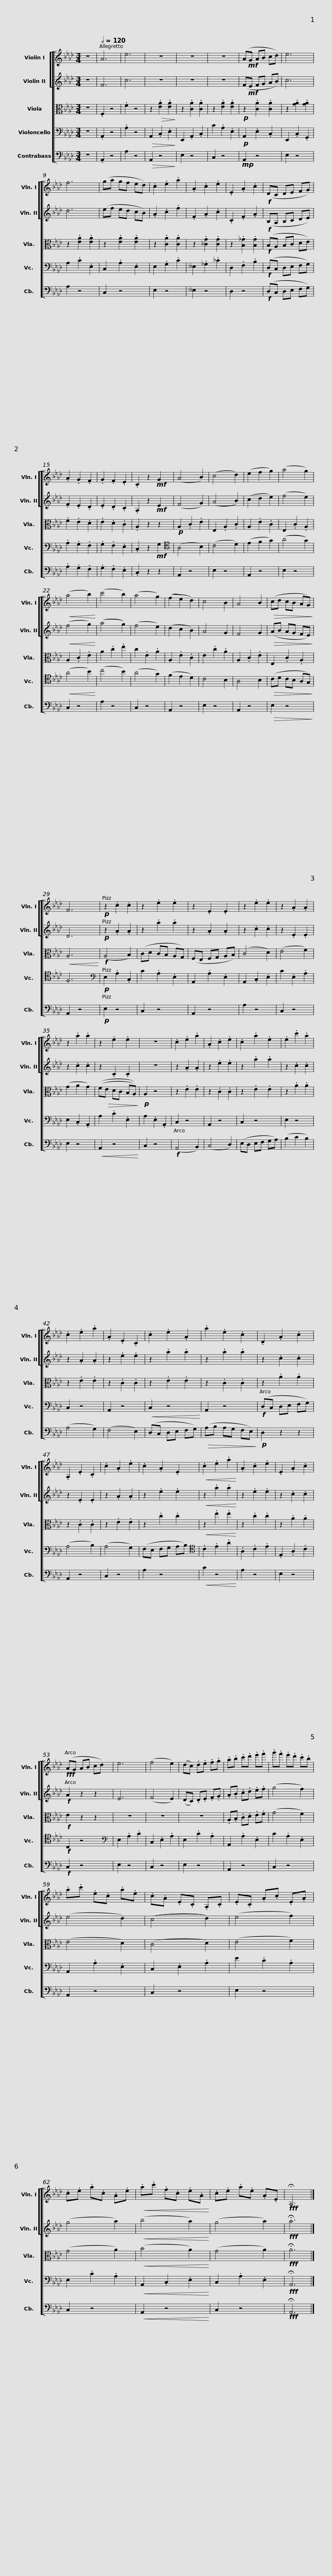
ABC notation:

X:1
%%score [ [ 1 2 ] 3 4 5 ]
L:1/8
M:3/4
I:linebreak $
K:Ab
V:1 treble
V:2 treble
V:3 alto
V:4 bass
V:5 bass transpose=-12
V:1
 z6 |[Q:1/2=120] A6 | e6 | z6 | z6 | %5
 z6 | (A!mf!G AB cd) | e6 | f6 | (ga gf ed) |$ %10
 .c2 .e2 .a2 | .A2 .c2 .e2 | .E2 .A2 .c2 |!f! (DC DE FG) | .A2 .G2 .F2 | %15
 .G2 .F2 .E2 | .C2 z2!mf! G2 | (A4 B2) | (c4 d2) |$ (e2 f2 g2) | %20
 (a4 g2) |!<(! (a4 b2)!<)! | (c'4 b2) | (a4 g2) | ((f2 e2) d2) | %25
 c4 B2 | A4 B2 |!>(! (cd cB AG)!>)! | F6 |!p! z2 .c2 .c2 |$ %30
 z2 .e2 .e2 | z2 .E2 .E2 | z2 .e2 .e2 | z2 .A2 .A2 | z2 .a2 .a2 | %35
 z2 .e2 .e2 | z6 | .c2 .e2 .a2 | .A2 .c2 .e2 |$ .c2 .a2 .e2 | %40
 .e2 .c'2 .a2 | .c2 .e2 .a2 | .A2 .E2 .C2 | .c2 .e2 .A2 | .a2 .e2 .c2 | %45
 .D2 .A2 .c2 | .A,2 .E2 .C2 |$ .c2 .A2 .e2 | .c2 .A2 .E2 |!<(! .c2 .e2 .a2!<)! | %50
 .A2 .c2 .e2 | .E2 .A2 .c2 |!fff! (AG AB cd) | e6 | (f4 e2) | %55
 (dc) .d.e .f.g |$ .a.b .c'.d' .e'.f' | .g'.f' .e'.d' .c'.b | .a.c' .e.c .a.e | .c.A .E.C .A,.C | %60
 .E.C .A.c .E.A | .c.e .a.c .A.e |$!<(! .a.c' .f.c .e.A!<)! | .c.e .a.e .A.E |!fff! !fermata!A,6 |] %65
V:2
 z6 | F6 | c6 | z6 | z6 | %5
 z6 | (F!mf!E FG AB) | c6 | d6 | (ef ed cB) |$ %10
 .A2 .c2 .f2 | .F2 .A2 .c2 | .C2 .F2 .A2 |!f! (B,A, B,C DE) | .F2 .E2 .D2 | %15
 .E2 .D2 .C2 | .A,2 z2!mf! E2 | (F4 G2) | ((A4 B2)) |$ (c2 d2 e2) | %20
 (f4 e2) |!<(! (f4 g2)!<)! | ((a4 g2)) | (f4 e2) | (d2 c2 B2) | %25
 A4 G2 | F4 G2 |!>(! (AB AG FE)!>)! | D6 |!p! z2 .A2 .A2 |$ %30
 z2 .a2 .a2 | z2 .A2 .A2 | z2 .c2 .c2 | z2 .E2 .E2 | z2 .c2 .c2 | %35
 z2 .C2 .C2 | z6 | z2 .A2 .A2 | z2 .e2 .e2 |$ z2 .a2 .a2 | %40
 z2 .c2 .c2 | z2 .A2 .A2 | z2 .e2 .e2 | z2 .a2 .a2 | z2 .a2 .a2 | %45
 z2 .c2 .c2 | z2 .E2 .E2 |$ z2 .A2 .A2 | z2 .e2 .e2 |!<(! z2 .a2 .a2!<)! | %50
 z2 .e2 .e2 | z2 .c2 .c2 |!f! A2 z2 z2 | E6 | (F4 E2) | %55
 (DC) .D.E .F.G |$ .A.B .c.d .e.f | (g4 f2) | (e4 d2) | ((c4 d2)) | %60
 (e4 f2) | (g4 a2) |$!<(! (b4 a2)!<)! | (g4 a2) |!fff! !fermata!a6 |] %65
V:3
 z6 | .F,2 z4 | .F2 z4 | z2!>(! .[EA]2 .[EA]2!>)! | z2 .[CA]2 .[CA]2 | %5
 z2 .[EA]2 .[EA]2 |!p! z2 .[CA]2 .[CA]2 | z2 .[GA]2 .[GA]2 | z2 .[EA]2 .[EA]2 | z2 .[EA]2 .[EA]2 |$ %10
 z2 .[CA]2 .[CA]2 | z2 .[_CG]2 .[CG]2 | z2 .[B,_G]2 .[B,G]2 |!f! (B,A, B,C DE) | .F2 .E2 .D2 | %15
 .E2 .D2 .C2 | .A,2 z2 z2 |!p! A,2 .C2 .E2 | E,2 .A,2 .C2 |$ A,2 .E2 .C2 | %20
 E,2 .C2 .A,2 | A,2 .C2 .E2 | A2 .c2 .e2 | c2 .E2 .A2 | A,2 .E2 .C2 | %25
 E2 .c2 .A2 | A,2 .C2 .E2 | E,2 .C2 .A,2 |!<(! A,6!<)! |!f! (A,4 B,2) |$ %30
 (CD CB, A,G,) | (F,E, F,G, A,B,) | (C4 D2) | (E4 F2) | (G2 A2 G2) | %35
 ((F!>(!E DC B,A,))!>)! |!p! A,2 z4 | z2 .E2 .E2 | z2 .C2 .C2 |$ z2 .E2 .E2 | %40
 z2 .A2 .A2 | z2 .E2 .E2 | z2 .C2 .C2 | z2 .E2 .E2 | z2 .C2 .C2 | %45
 z2 .A2 .A2 | z2 .C2 .C2 |$ z2 .E2 .E2 | z2 .c2 .c2 |!<(! z2 .e2 .e2!<)! | %50
 z2 .c2 .c2 | z2 .A2 .A2 |!f! E2 z2 z2 | z6 | z6 | %55
 z6 |$ .A,.B, .C.D .E.F | (G4 F2) | (E4 D2) | (C4 D2) | %60
 (E4 F2) | (G4 A2) |$!<(! (B4 A2)!<)! | (G4 A2) |!fff! !fermata!A6 |] %65
V:4
 z6 | .A,,2 z4 | .A,2 z4 |!>(! A,,2 .C,2 .E,2!>)! | E,,2 .A,,2 .C,2 | %5
 C2 .A,2 .E,2 |!p! A,,2 .E,2 .C,2 | E,,2 .C,2 .G,,2 | A,2 .C2 .E,2 | C,2 .A,2 .E,2 |$ %10
 E,2 .G,2 .C2 | __E,2 ._G,2 ._C2 | D,2 .F,2 .B,2 |!f! (D,C, D,E, F,G,) | .A,2 .G,2 .F,2 | %15
 .G,2 .F,2 .E,2 | .C,2 z2!mf! G,2 |[K:tenor] (A,4 B,2) | (C4 D2) |$ (E2 F2 G2) | %20
 ((A4 G2)) |!<(! (A4 B2)!<)! | (c4 B2) | (A4 G2) | (F2 E2 D2) | %25
 C4 B,2 | A,4 B,2 |!>(! (CD CB, A,G,)!>)! | F,6 |[K:bass]!p! E,2 .A,2 .C,2 |$ %30
 C2 .A,2 .E,2 | A,,2 .A,2 .E,2 | A,,2 .C,2 .E,2 | C2 .E,2 .A,2 | E,2 .C,2 .A,,2 | %35
 A,2 .C2 .E,2 | A,2 .E,2 .A,,2 | C,2 z4 | A,,2 z4 |$ C,2 z4 | %40
 E,2 z4 | C,2 z4 | A,,2 z4 |!<(! C,2 z4!<)! | A,,2 z4 | %45
!f! (D,C, D,E, F,G,) | (A,4 B,2) |$ (A,4 G,2) | (F,E, F,G, A,B,) |[K:tenor] .C2 .E2 .A2 | %50
 .A,2 .C2 .E2 | .E,2 .A,2 .C2 |!f! C,2 z4 |[K:bass] E,2 .A,2 .C2 | C,2 .E,2 .A,2 | %55
 E,2 .C2 .A,2 |$ A,,2 .A,2 .E,2 | C2 .A,2 .E,2 | A,,2 .A,2 .E,2 | C,2 .E,2 .A,2 | %60
 E2 .C2 .A,2 | E,2 .C2 .A,2 |$!<(! A,,2 .C,2 .E,2!<)! | C,2 .A,2 .E,2 |!fff! !fermata!A,,6 |] %65
V:5
 z6 | .A,,2 z4 | A,2 z4 |!>(! A,,2 z4!>)! | E,2 z4 | %5
 C,2 z4 |!mp! A,,2 z4 | E,2 z4 | A,2 z4 | C,2 z4 |$ %10
 E,2 z4 | __E,2 z4 | D,2 z4 |!f! (D,C, D,E, F,G,) | .A,2 .G,2 .F,2 | %15
 .G,2 .F,2 .E,2 | .C,2 z2 z2 | A,,2 z4 | E,2 z4 |$ A,,2 z4 | %20
 E,2 z4 | C,2 z4 | A,2 z4 | C,2 z4 | A,,2 z4 | %25
 E,2 z4 | A,,2 z4 |!>(! E,2 z4!>)! | A,,2 z4 |!p! E,2 z4 |$ %30
 C,2 z4 | A,,2 z4 | A,2 z4 | C,2 z4 | E,2 z4 | %35
!<(! A,,2 z4!<)! | C,2 z4 |!f! (A,,4 B,,2) | (C,4 D,2) |$ (E,D, E,F, G,A,) | %40
 (B,2 C2 B,2) | (A,4 G,2) | (F,4 E,2) | (D,C, D,E, F,G,) |!>(! (A,B, A,G, F,E,)!>)! | %45
!p! D,2 z2 z2 | A,,2 z4 |$ C,2 z4 | A,2 z4 |!<(! C2 z4!<)! | %50
 A,2 z4 | E,2 z4 |!f! C,2 z4 | E,2 z4 | C,2 z4 | %55
 E,2 z4 |$ A,,2 z4 | C,2 z4 | A,,2 z4 | C,2 z4 | %60
 E,2 z4 | C,2 z4 |$!<(! A,,2 z4!<)! | C,2 z4 |!fff! !fermata!A,,6 |] %65
